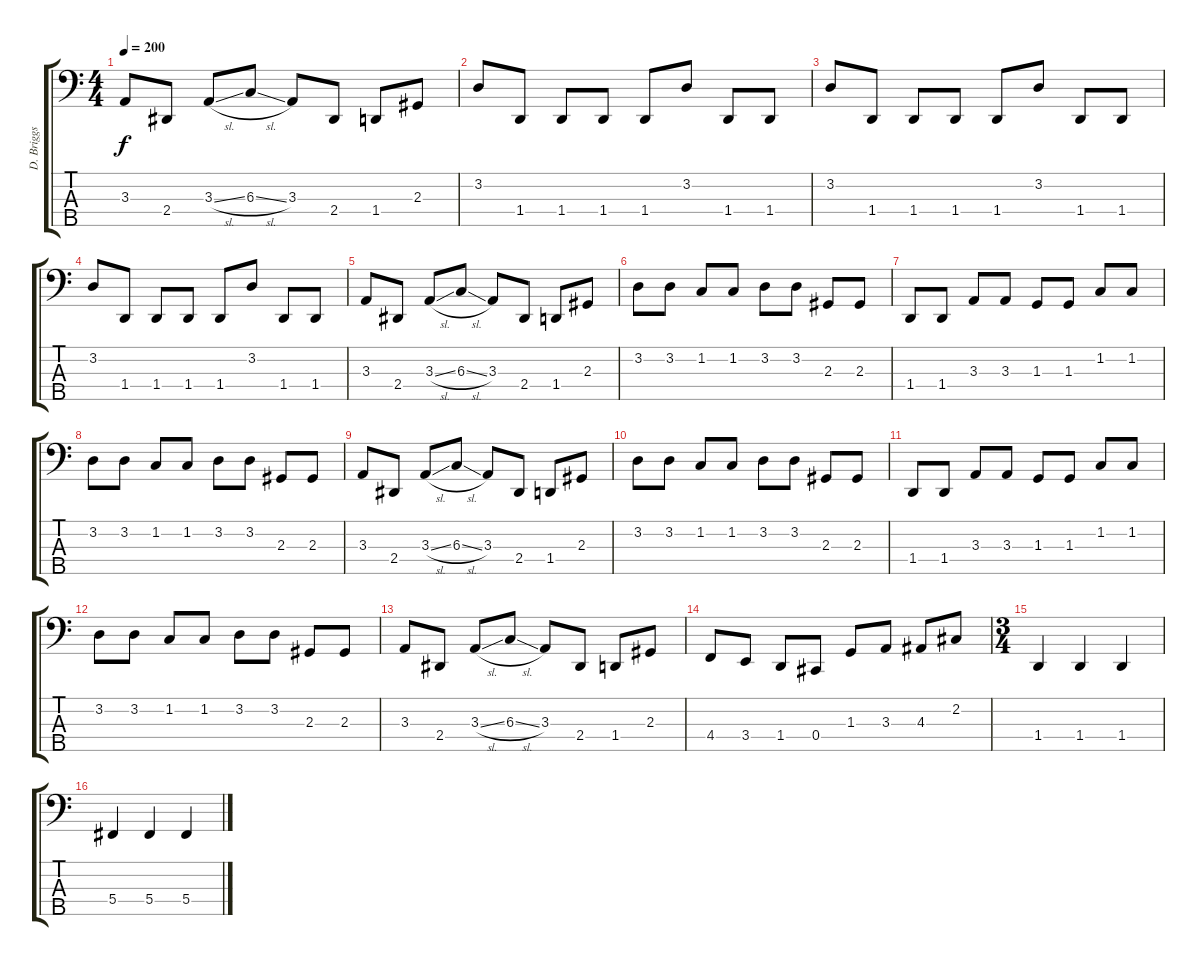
\track ("D. Briggs Bass" "D. Briggs ") {instrument electricbassfinger}
\staff {score tabs}
\tuning (E2 B1 Gb1 Db1 Ab0) {hide}
\ts (4 4)
\tempo 200
\clef f4
\ks c
3.3.8{dy f} 2.4.8 3.3{sl}.8 6.3{sl}.8 3.3.8 2.4.8 1.4.8 2.3.8 |
3.2.8 1.4.8 1.4.8 1.4.8 1.4.8 3.2.8 1.4.8 1.4.8 |
3.2.8 1.4.8 1.4.8 1.4.8 1.4.8 3.2.8 1.4.8 1.4.8 |
3.2.8 1.4.8 1.4.8 1.4.8 1.4.8 3.2.8 1.4.8 1.4.8 |
3.3.8 2.4.8 3.3{sl}.8 6.3{sl}.8 3.3.8 2.4.8 1.4.8 2.3.8 |
3.2.8 3.2.8 1.2.8 1.2.8 3.2.8 3.2.8 2.3.8 2.3.8 |
1.4.8 1.4.8 3.3.8 3.3.8 1.3.8 1.3.8 1.2.8 1.2.8 |
3.2.8 3.2.8 1.2.8 1.2.8 3.2.8 3.2.8 2.3.8 2.3.8 |
3.3.8 2.4.8 3.3{sl}.8 6.3{sl}.8 3.3.8 2.4.8 1.4.8 2.3.8 |
3.2.8 3.2.8 1.2.8 1.2.8 3.2.8 3.2.8 2.3.8 2.3.8 |
1.4.8 1.4.8 3.3.8 3.3.8 1.3.8 1.3.8 1.2.8 1.2.8 |
3.2.8 3.2.8 1.2.8 1.2.8 3.2.8 3.2.8 2.3.8 2.3.8 |
3.3.8 2.4.8 3.3{sl}.8 6.3{sl}.8 3.3.8 2.4.8 1.4.8 2.3.8 |
4.4.8 3.4.8 1.4.8 0.4.8 1.3.8 3.3.8 4.3.8 2.2.8 |
\ts (3 4)
1.4.4 1.4.4 1.4.4 |
5.4.4 5.4.4 5.4.4
